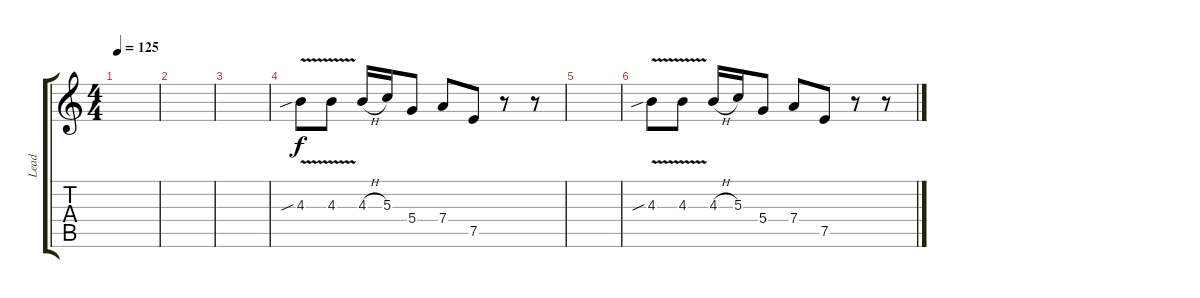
\track ("Lead" "Lead") {instrument distortionguitar}
\staff {score tabs}
\tuning (E4 B3 G3 D3 A2 E2) {hide}
\ts (4 4)
\tempo 125
\clef g2
\ks c
|
|
|
4.3{v sib}.8{volume 15 instrument distortionguitar} 4.3{v}.8 4.3{h}.16 5.3.16 5.4.8 7.4.8 7.5.8 r.8 r.8 |
|
4.3{v sib}.8{volume 15} 4.3{v}.8 4.3{h}.16 5.3.16 5.4.8 7.4.8 7.5.8 r.8 r.8
